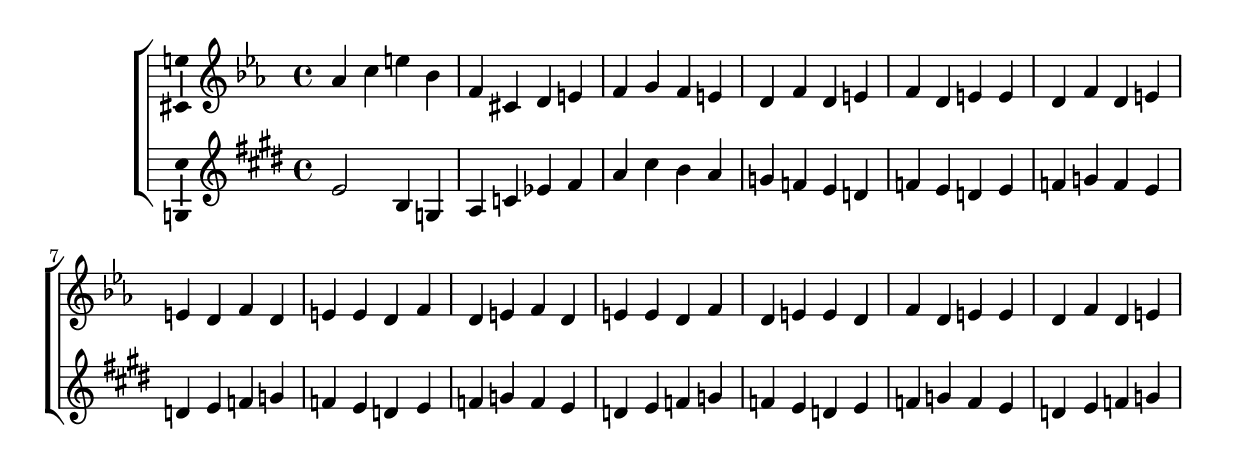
\header {
    texidoc = "Ambituses indicate pitch ranges for voices."
}

\version "1.7.16"

upper = \notes \relative c {
	\clef "treble"
	\key c \minor
	as'' c e bes f cis d e f g f e d f d e
	f d e e d f d e e d f d e e d f d e
	f d e e d f d e e d f d e e d f d e
}

lower = \notes \relative c {
	\clef "treble"
	\key e \major
	e'2 b4 g a c es fis a cis b a g f e d
	f e d e f g f e d e f g f e d e f g
	f e d e f g f e d e f g f e d e f g
}

\score { \context ChoirStaff {
	<
		\context Staff = one { \upper }
		\context Staff = three { \lower }
	> }
	\paper {
	       \translator {
			\ScoreContext
			breakAlignOrder = #'(
				instrument-name
				left-edge
				ambitus
				span-bar
				breathing-sign
				clef
				key-signature
				staff-bar
				time-signature
				custos
			)
		}
		\translator {
			\VoiceContext
			\consists Ambitus_engraver
		}
	}
}
%% new-chords-done %%
